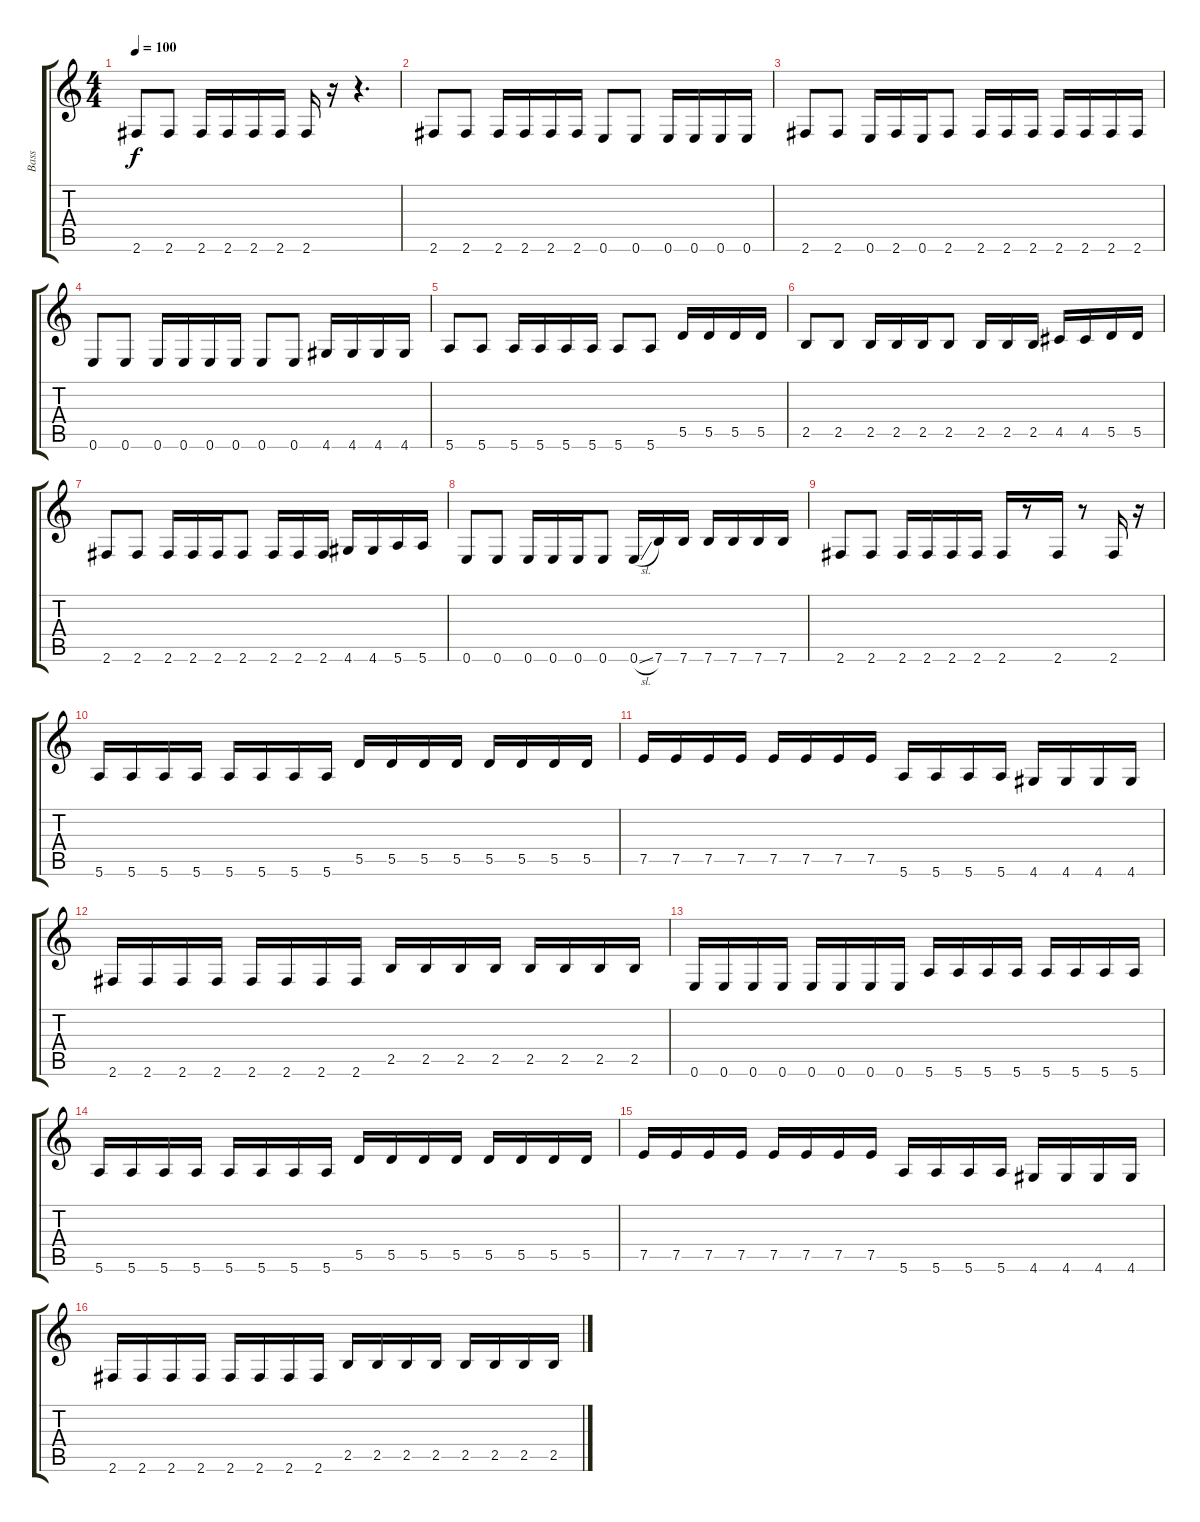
\track ("Bass" "Bass") {instrument electricbassfinger}
\staff {score tabs}
\tuning (E4 B3 G3 D3 A2 E2) {hide}
\ts (4 4)
\tempo 100
\clef g2
\ks c
2.6.8{dy f} 2.6.8 2.6.16 2.6.16 2.6.16 2.6.16 2.6.16 r.16 r.4{d} |
2.6.8 2.6.8 2.6.16 2.6.16 2.6.16 2.6.16 0.6.8 0.6.8 0.6.16 0.6.16 0.6.16 0.6.16 |
2.6.8 2.6.8 0.6.16 2.6.16 0.6.16 2.6.8 2.6.16 2.6.16 2.6.16 2.6.16 2.6.16 2.6.16 2.6.16 |
0.6.8 0.6.8 0.6.16 0.6.16 0.6.16 0.6.16 0.6.8 0.6.8 4.6.16 4.6.16 4.6.16 4.6.16 |
5.6.8 5.6.8 5.6.16 5.6.16 5.6.16 5.6.16 5.6.8 5.6.8 5.5.16 5.5.16 5.5.16 5.5.16 |
2.5.8 2.5.8 2.5.16 2.5.16 2.5.16 2.5.8 2.5.16 2.5.16 2.5.16 4.5.16 4.5.16 5.5.16 5.5.16 |
2.6.8 2.6.8 2.6.16 2.6.16 2.6.16 2.6.8 2.6.16 2.6.16 2.6.16 4.6.16 4.6.16 5.6.16 5.6.16 |
0.6.8 0.6.8 0.6.16 0.6.16 0.6.16 0.6.8 0.6{sl}.16 7.6.16 7.6.16 7.6.16 7.6.16 7.6.16 7.6.16 |
2.6.8 2.6.8 2.6.16 2.6.16 2.6.16 2.6.16 2.6.16 r.8 2.6.16 r.8 2.6.16 r.16 |
5.6.16 5.6.16 5.6.16 5.6.16 5.6.16 5.6.16 5.6.16 5.6.16 5.5.16 5.5.16 5.5.16 5.5.16 5.5.16 5.5.16 5.5.16 5.5.16 |
7.5.16 7.5.16 7.5.16 7.5.16 7.5.16 7.5.16 7.5.16 7.5.16 5.6.16 5.6.16 5.6.16 5.6.16 4.6.16 4.6.16 4.6.16 4.6.16 |
2.6.16 2.6.16 2.6.16 2.6.16 2.6.16 2.6.16 2.6.16 2.6.16 2.5.16 2.5.16 2.5.16 2.5.16 2.5.16 2.5.16 2.5.16 2.5.16 |
0.6.16 0.6.16 0.6.16 0.6.16 0.6.16 0.6.16 0.6.16 0.6.16 5.6.16 5.6.16 5.6.16 5.6.16 5.6.16 5.6.16 5.6.16 5.6.16 |
5.6.16 5.6.16 5.6.16 5.6.16 5.6.16 5.6.16 5.6.16 5.6.16 5.5.16 5.5.16 5.5.16 5.5.16 5.5.16 5.5.16 5.5.16 5.5.16 |
7.5.16 7.5.16 7.5.16 7.5.16 7.5.16 7.5.16 7.5.16 7.5.16 5.6.16 5.6.16 5.6.16 5.6.16 4.6.16 4.6.16 4.6.16 4.6.16 |
2.6.16 2.6.16 2.6.16 2.6.16 2.6.16 2.6.16 2.6.16 2.6.16 2.5.16 2.5.16 2.5.16 2.5.16 2.5.16 2.5.16 2.5.16 2.5.16
